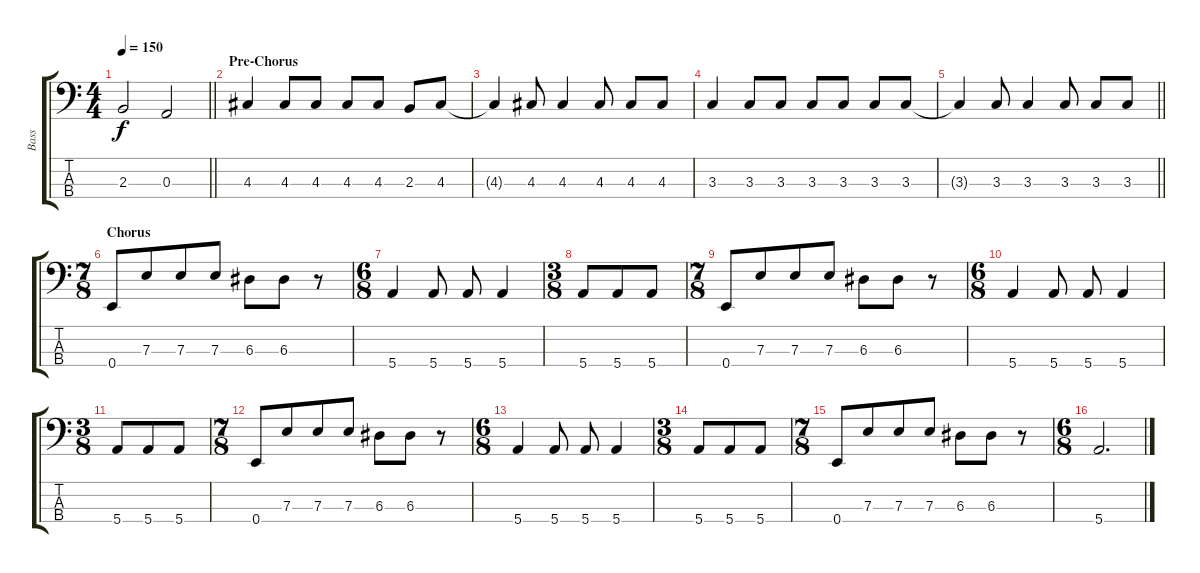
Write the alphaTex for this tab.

\track ("Bass" "Bass") {instrument electricbassfinger}
\staff {score tabs}
\tuning (G2 D2 A1 E1) {hide}
\ts (4 4)
\tempo 150
\clef f4
\barLineRight lightlight
\ks c
2.3.2{dy f} 0.3.2 |
\section ("" "Pre-Chorus")
4.3.4 4.3.8 4.3.8 4.3.8 4.3.8 2.3.8 4.3.8 |
4.3{t}.4 4.3.8 4.3.4 4.3.8 4.3.8 4.3.8 |
3.3.4 3.3.8 3.3.8 3.3.8 3.3.8 3.3.8 3.3.8 |
\barLineRight lightlight
3.3{t}.4 3.3.8 3.3.4 3.3.8 3.3.8 3.3.8 |
\ts (7 8)
\section ("" "Chorus")
0.4.8 7.3.8 7.3.8 7.3.8 6.3.8 6.3.8 r.8 |
\ts (6 8)
5.4.4 5.4.8 5.4.8 5.4.4 |
\ts (3 8)
5.4.8 5.4.8 5.4.8 |
\ts (7 8)
0.4.8 7.3.8 7.3.8 7.3.8 6.3.8 6.3.8 r.8 |
\ts (6 8)
5.4.4 5.4.8 5.4.8 5.4.4 |
\ts (3 8)
5.4.8 5.4.8 5.4.8 |
\ts (7 8)
0.4.8 7.3.8 7.3.8 7.3.8 6.3.8 6.3.8 r.8 |
\ts (6 8)
5.4.4 5.4.8 5.4.8 5.4.4 |
\ts (3 8)
5.4.8 5.4.8 5.4.8 |
\ts (7 8)
0.4.8 7.3.8 7.3.8 7.3.8 6.3.8 6.3.8 r.8 |
\ts (6 8)
5.4.2{d}
